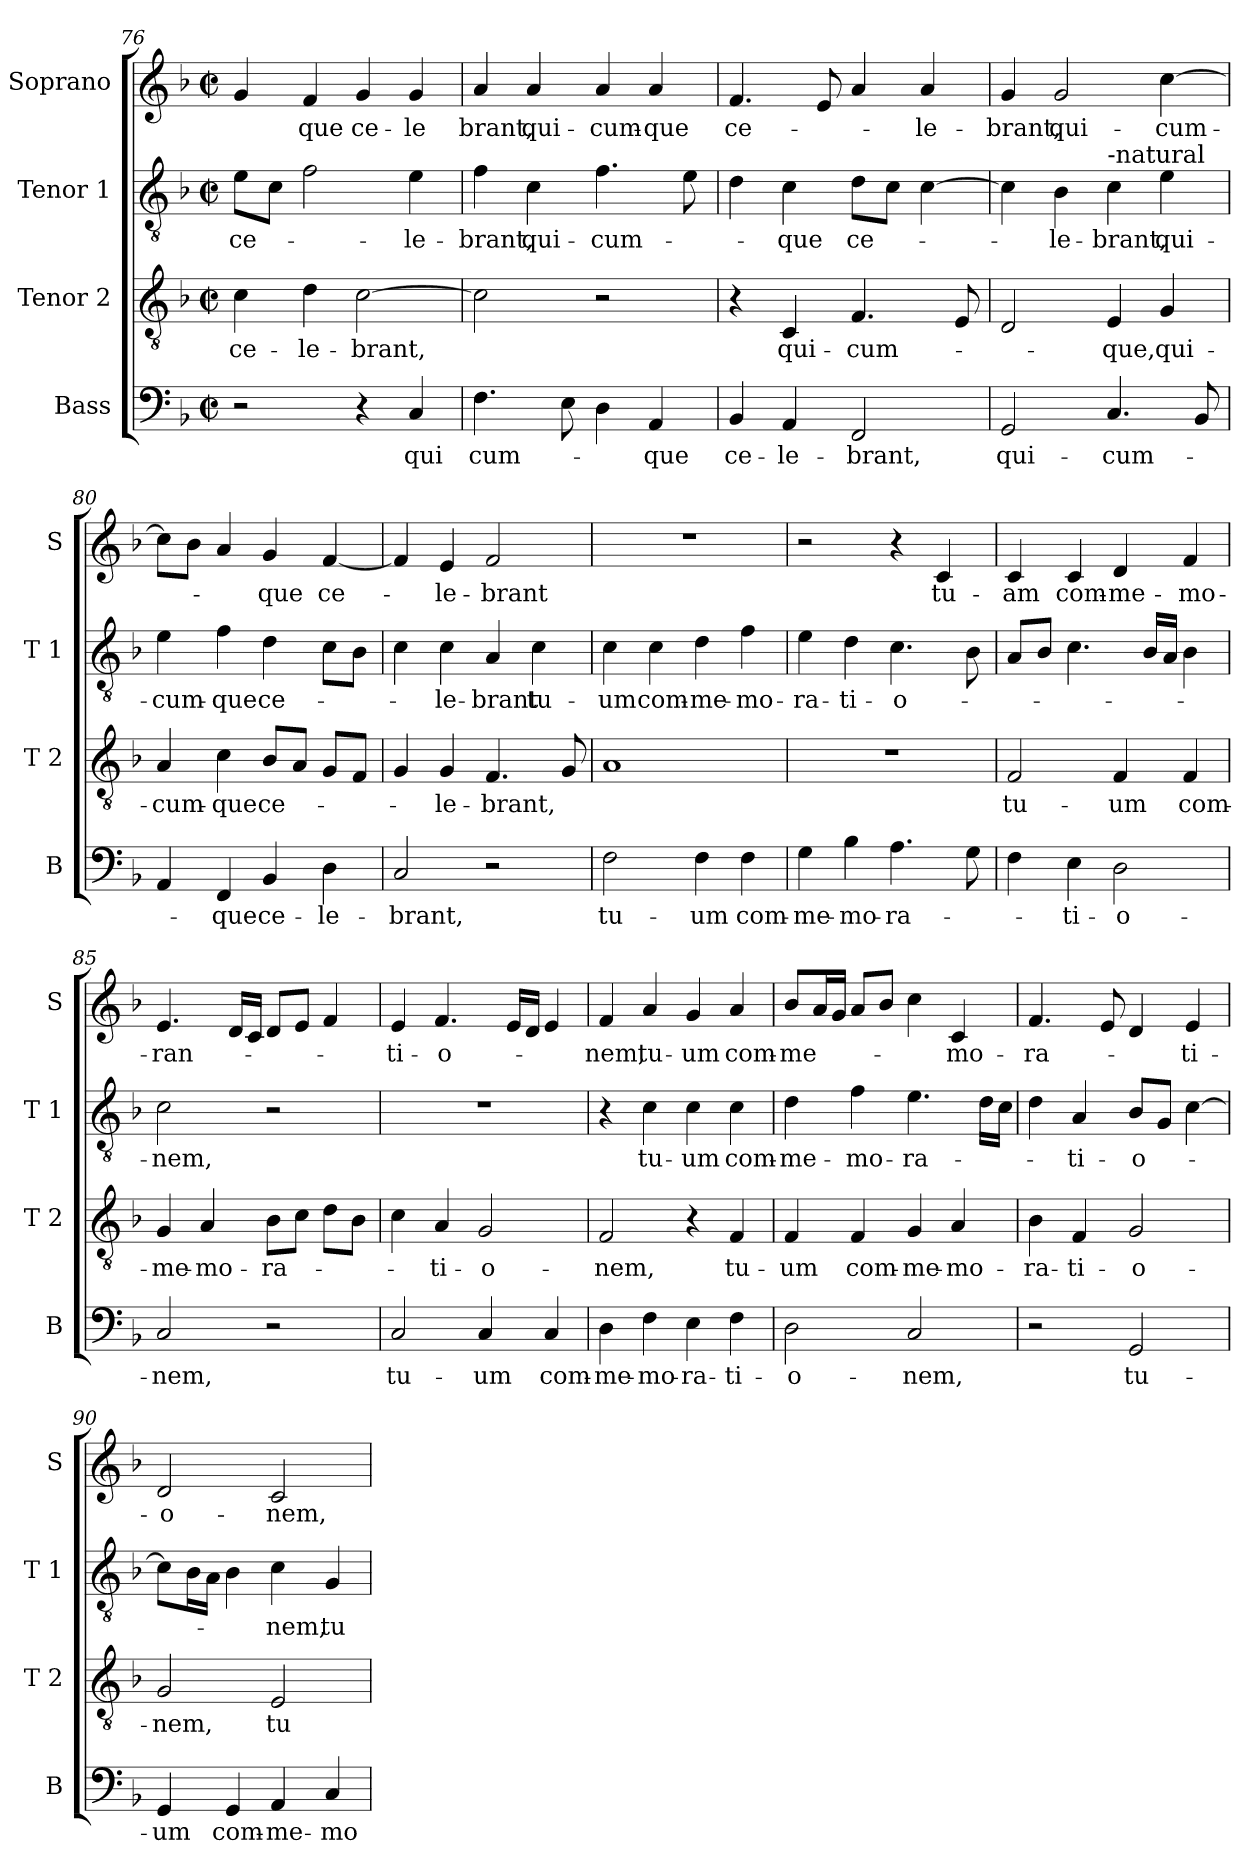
**kern	**text	**kern	**text	**kern	**text	**kern	**text
*part4	*part4	*part3	*part3	*part2	*part2	*part1	*part1
*staff4	*staff4	*staff3	*staff3	*staff2	*staff2	*staff1	*staff1
*I"Bass	*	*I"Tenor 2	*	*I"Tenor 1	*	*I"Soprano	*
*I'B	*	*I'T 2	*	*I'T 1	*	*I'S	*
*clefF4	*	*clefGv2	*	*clefGv2	*	*clefG2	*
*k[b-]	*	*k[b-]	*	*k[b-]	*	*k[b-]	*
*F:	*	*F:	*	*F:	*	*F:	*
*M2/2	*	*M2/2	*	*M2/2	*	*M2/2	*
*met(c|)	*	*met(c|)	*	*met(c|)	*	*met(c|)	*
=76	=76	=76	=76	=76	=76	=76	=76
!	!	!	!LO:LY:b	!	!LO:LY:b	!	!
2r	.	4c\	ce-	8e\L	ce-	4g/	.
.	.	.	.	8c\J	.	.	.
!	!	!	!LO:LY:b	!	!	!	!LO:LY:b
.	.	4d\	-le-	2f\	.	4f/	-que
!	!	!	!LO:LY:b	!	!	!	!LO:LY:b
4r	.	[2c\	-brant,	.	.	4g/	ce-
!	!LO:LY:b	!	!	!	!LO:LY:b	!	!LO:LY:b
4C/	qui	.	.	4e\	-le-	4g/	-le
=77	=77	=77	=77	=77	=77	=77	=77
!	!LO:LY:b	!	!	!	!LO:LY:b	!	!LO:LY:b
4.F\	cum-	2c\]	.	4f\	-brant,	4a/	brant,
!	!	!	!	!	!LO:LY:b	!	!LO:LY:b
.	.	.	.	4c\	qui-	4a/	qui-
8E\	.	.	.	.	.	.	.
!	!	!	!	!	!LO:LY:b	!	!LO:LY:b
4D\	.	2r	.	4.f\	-cum-	4a/	-cum-
!	!LO:LY:b	!	!	!	!	!	!LO:LY:b
4AA/	-que	.	.	.	.	4a/	-que
.	.	.	.	8e\	.	.	.
=78	=78	=78	=78	=78	=78	=78	=78
!	!LO:LY:b	!	!	!	!	!	!LO:LY:b
4BB-/	ce-	4r	.	4d\	.	4.f/	ce-
!	!LO:LY:b	!	!LO:LY:b	!	!LO:LY:b	!	!
4AA/	-le-	4C/	qui-	4c\	-que	.	.
.	.	.	.	.	.	8e/	.
!	!LO:LY:b	!	!LO:LY:b	!	!LO:LY:b	!	!
2FF/	-brant,	4.F/	-cum-	8d\L	ce-	4a/	.
.	.	.	.	8c\J	.	.	.
!	!	!	!	!	!	!	!LO:LY:b
.	.	.	.	[4c\	.	4a/	-le-
.	.	8E/	.	.	.	.	.
!!LO:LB:g=z
=79	=79	=79	=79	=79	=79	=79	=79
!	!LO:LY:b	!	!	!	!	!	!LO:LY:b
2GG/	qui-	2D/	.	4c\]	.	4g/	-brant,
!	!	!	!	!	!LO:LY:b	!	!LO:LY:b
.	.	.	.	4B-\	-le-	2g/	qui-
!	!	!	!	!LO:TX:a:t=-natural	!	!	!
!	!LO:LY:b	!	!LO:LY:b	!	!LO:LY:b	!	!
4.C/	-cum-	4E/	-que,	4c\	-brant,	.	.
!	!	!	!LO:LY:b	!	!LO:LY:b	!	!LO:LY:b
.	.	4G/	qui-	4e\	qui-	[4cc\	-cum-
8BB-/	.	.	.	.	.	.	.
=80	=80	=80	=80	=80	=80	=80	=80
!	!	!	!LO:LY:b	!	!LO:LY:b	!	!
4AA/	.	4A/	-cum-	4e\	-cum-	8cc\L]	.
.	.	.	.	.	.	8b-\J	.
!	!LO:LY:b	!	!LO:LY:b	!	!LO:LY:b	!	!
4FF/	-que	4c\	-que	4f\	-que	4a/	.
!	!LO:LY:b	!	!LO:LY:b	!	!LO:LY:b	!	!LO:LY:b
4BB-/	ce-	8B-/L	ce-	4d\	ce-	4g/	-que
.	.	8A/J	.	.	.	.	.
!	!LO:LY:b	!	!	!	!	!	!LO:LY:b
4D\	-le-	8G/L	.	8c\L	.	[4f/	ce-
.	.	8F/J	.	8B-\J	.	.	.
=81	=81	=81	=81	=81	=81	=81	=81
!	!LO:LY:b	!	!	!	!	!	!
2C/	-brant,	4G/	.	4c\	.	4f/]	.
!	!	!	!LO:LY:b	!	!LO:LY:b	!	!LO:LY:b
.	.	4G/	-le-	4c\	-le-	4e/	-le-
!	!	!	!LO:LY:b	!	!LO:LY:b	!	!LO:LY:b
2r	.	4.F/	-brant,	4A/	-brant	2f/	-brant
!	!	!	!	!	!LO:LY:b	!	!
.	.	.	.	4c\	tu-	.	.
.	.	8G/	.	.	.	.	.
=82	=82	=82	=82	=82	=82	=82	=82
!	!LO:LY:b	!	!	!	!LO:LY:b	!	!
2F\	tu-	1A	.	4c\	-um	1r	.
!	!	!	!	!	!LO:LY:b	!	!
.	.	.	.	4c\	com-	.	.
!	!LO:LY:b	!	!	!	!LO:LY:b	!	!
4F\	-um	.	.	4d\	-me-	.	.
!	!LO:LY:b	!	!	!	!LO:LY:b	!	!
4F\	com-	.	.	4f\	-mo-	.	.
=83	=83	=83	=83	=83	=83	=83	=83
!	!LO:LY:b	!	!	!	!LO:LY:b	!	!
4G\	-me-	1r	.	4e\	-ra-	2r	.
!	!LO:LY:b	!	!	!	!LO:LY:b	!	!
4B-\	-mo-	.	.	4d\	-ti-	.	.
!	!LO:LY:b	!	!	!	!LO:LY:b	!	!
4.A\	-ra-	.	.	4.c\	-o-	4r	.
!	!	!	!	!	!	!	!LO:LY:b
.	.	.	.	.	.	4c/	tu-
8G\	.	.	.	8B-\	.	.	.
=84	=84	=84	=84	=84	=84	=84	=84
!	!	!	!LO:LY:b	!	!	!	!LO:LY:b
4F\	.	2F/	tu-	8A/L	.	4c/	-am
.	.	.	.	8B-/J	.	.	.
!	!LO:LY:b	!	!	!	!	!	!LO:LY:b
4E\	-ti-	.	.	4.c\	.	4c/	com-
!	!LO:LY:b	!	!LO:LY:b	!	!	!	!LO:LY:b
2D\	-o-	4F/	-um	.	.	4d/	-me-
.	.	.	.	16B-/LL	.	.	.
.	.	.	.	16A/JJ	.	.	.
!	!	!	!LO:LY:b	!	!	!	!LO:LY:b
.	.	4F/	com-	4B-\	.	4f/	-mo-
!!LO:PB:g=z
=85	=85	=85	=85	=85	=85	=85	=85
!	!LO:LY:b	!	!LO:LY:b	!	!LO:LY:b	!	!LO:LY:b
2C/	-nem,	4G/	-me-	2c\	-nem,	4.e/	-ran-
!	!	!	!LO:LY:b	!	!	!	!
.	.	4A/	-mo-	.	.	.	.
.	.	.	.	.	.	16d/LL	.
.	.	.	.	.	.	16c/JJ	.
!	!	!	!LO:LY:b	!	!	!	!
2r	.	8B-\L	-ra-	2r	.	8d/L	.
.	.	8c\J	.	.	.	8e/J	.
.	.	8d\L	.	.	.	4f/	.
.	.	8B-\J	.	.	.	.	.
=86	=86	=86	=86	=86	=86	=86	=86
!	!LO:LY:b	!	!	!	!	!	!LO:LY:b
2C/	tu-	4c\	.	1r	.	4e/	-ti-
!	!	!	!LO:LY:b	!	!	!	!LO:LY:b
.	.	4A/	-ti-	.	.	4.f/	-o-
!	!LO:LY:b	!	!LO:LY:b	!	!	!	!
4C/	-um	2G/	-o-	.	.	.	.
.	.	.	.	.	.	16e/LL	.
.	.	.	.	.	.	16d/JJ	.
!	!LO:LY:b	!	!	!	!	!	!
4C/	com-	.	.	.	.	4e/	.
=87	=87	=87	=87	=87	=87	=87	=87
!	!LO:LY:b	!	!LO:LY:b	!	!	!	!LO:LY:b
4D\	-me-	2F/	-nem,	4r	.	4f/	-nem,
!	!LO:LY:b	!	!	!	!LO:LY:b	!	!LO:LY:b
4F\	-mo-	.	.	4c\	tu-	4a/	tu-
!	!LO:LY:b	!	!	!	!LO:LY:b	!	!LO:LY:b
4E\	-ra-	4r	.	4c\	-um	4g/	-um
!	!LO:LY:b	!	!LO:LY:b	!	!LO:LY:b	!	!LO:LY:b
4F\	-ti-	4F/	tu-	4c\	com-	4a/	com-
=88	=88	=88	=88	=88	=88	=88	=88
!	!LO:LY:b	!	!LO:LY:b	!	!LO:LY:b	!	!LO:LY:b
2D\	-o-	4F/	-um	4d\	-me-	8b-/L	-me-
.	.	.	.	.	.	16a/L	.
.	.	.	.	.	.	16g/JJ	.
!	!	!	!LO:LY:b	!	!LO:LY:b	!	!
.	.	4F/	com-	4f\	-mo-	8a/L	.
.	.	.	.	.	.	8b-/J	.
!	!LO:LY:b	!	!LO:LY:b	!	!LO:LY:b	!	!
2C/	-nem,	4G/	-me-	4.e\	-ra-	4cc\	.
!	!	!	!LO:LY:b	!	!	!	!LO:LY:b
.	.	4A/	-mo-	.	.	4c/	-mo-
.	.	.	.	16d\LL	.	.	.
.	.	.	.	16c\JJ	.	.	.
=89	=89	=89	=89	=89	=89	=89	=89
!	!	!	!LO:LY:b	!	!	!	!LO:LY:b
2r	.	4B-\	-ra-	4d\	.	4.f/	-ra-
!	!	!	!LO:LY:b	!	!LO:LY:b	!	!
.	.	4F/	-ti-	4A/	-ti-	.	.
.	.	.	.	.	.	8e/	.
!	!LO:LY:b	!	!LO:LY:b	!	!LO:LY:b	!	!
2GG/	tu-	2G/	-o-	8B-/L	-o-	4d/	.
.	.	.	.	8G/J	.	.	.
!	!	!	!	!	!	!	!LO:LY:b
.	.	.	.	[4c\	.	4e/	-ti-
!!LO:LB:g=z
=90	=90	=90	=90	=90	=90	=90	=90
!	!LO:LY:b	!	!LO:LY:b	!	!	!	!LO:LY:b
4GG/	-um	2G/	-nem,	8c\L]	.	2d/	-o-
.	.	.	.	16B-\L	.	.	.
.	.	.	.	16A\JJ	.	.	.
!	!LO:LY:b	!	!	!	!	!	!
4GG/	com-	.	.	4B-\	.	.	.
!	!LO:LY:b	!	!LO:LY:b	!	!LO:LY:b	!	!LO:LY:b
4AA/	-me-	2E/	tu-	4c\	-nem,	2c/	-nem,
!	!LO:LY:b	!	!	!	!LO:LY:b	!	!
4C/	-mo-	.	.	4G/	tu-	.	.
=	=	=	=	=	=	=	=
*-	*-	*-	*-	*-	*-	*-	*-
